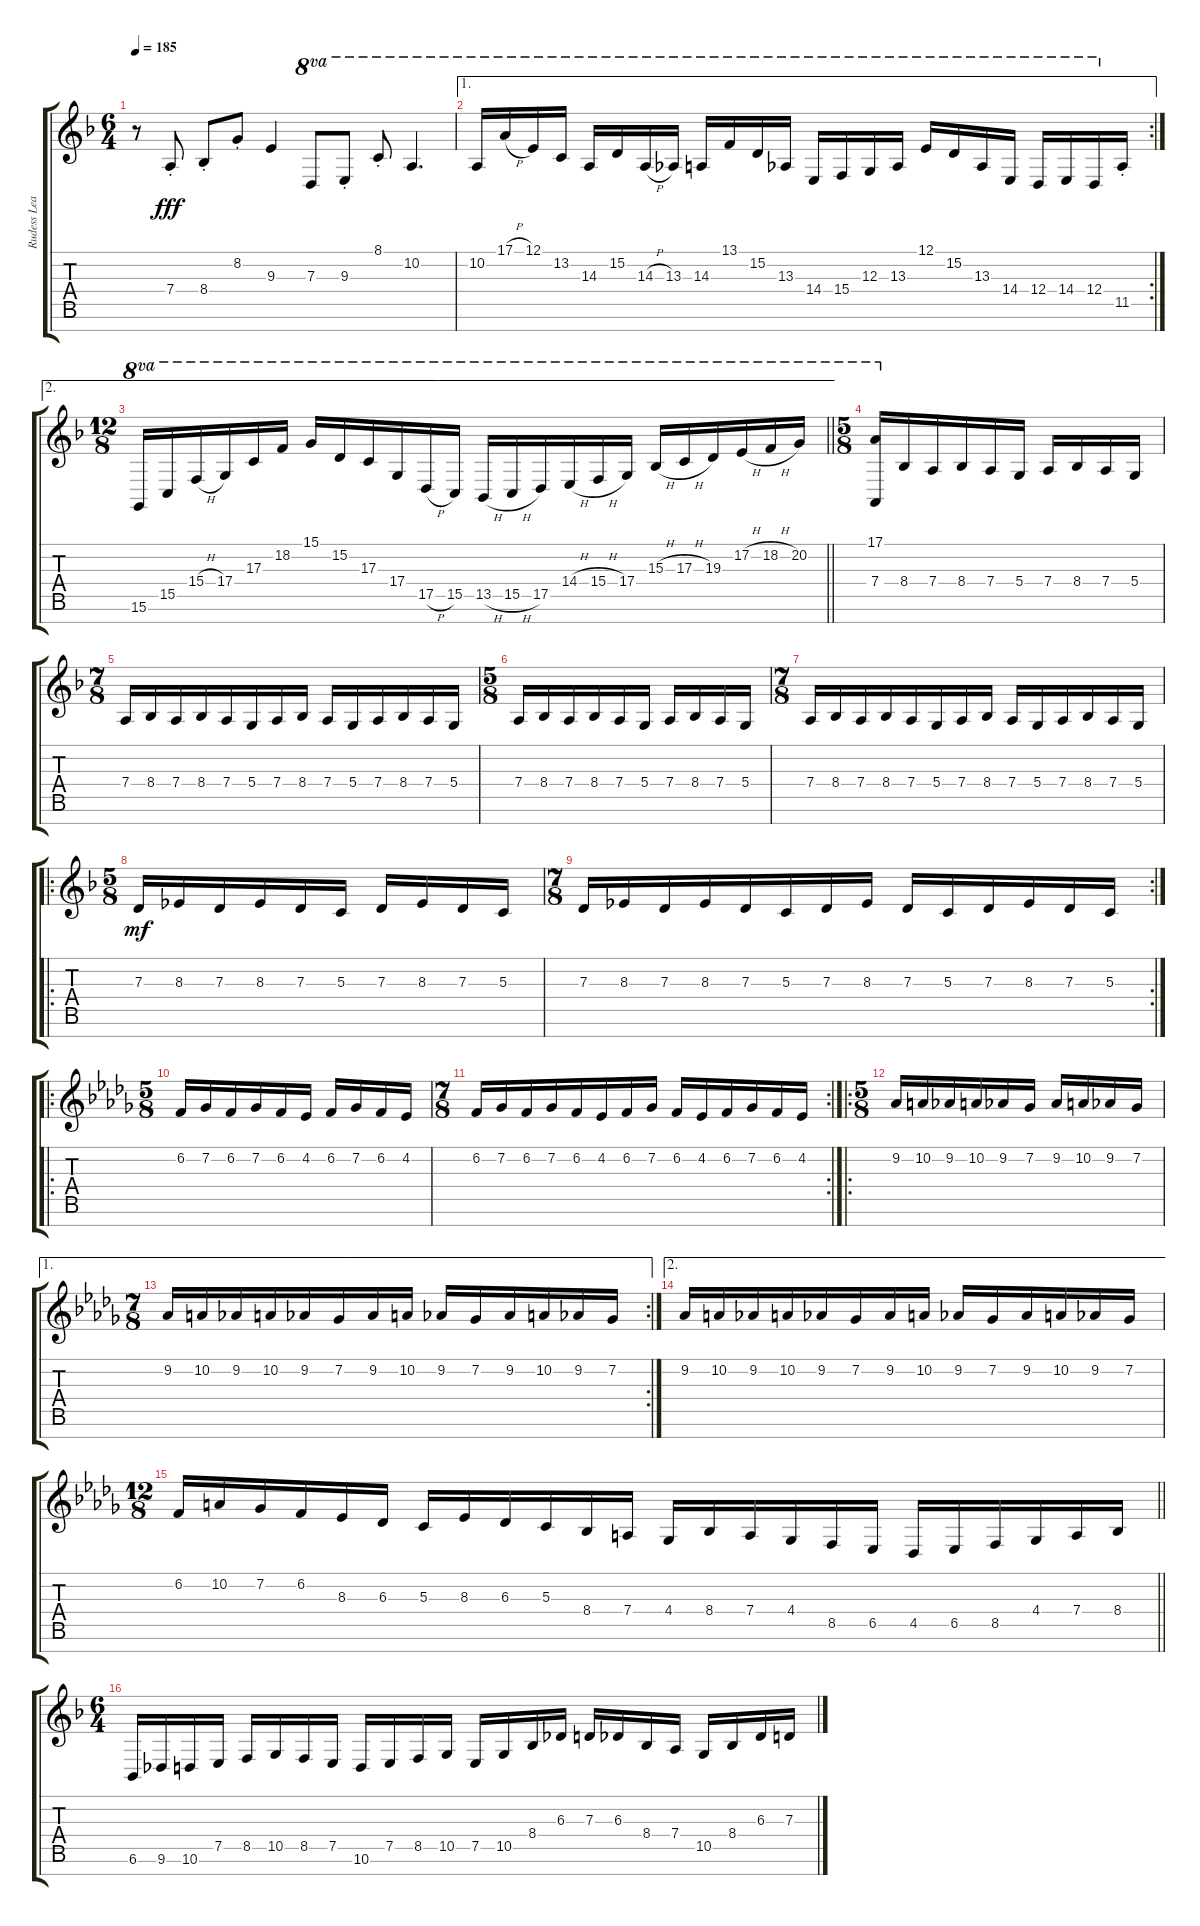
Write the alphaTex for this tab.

\track ("Rudess Lead" "Rudess Lea") {instrument lead2sawtooth}
\staff {score tabs}
\tuning (E4 B3 G3 D3 A2 E2 B1) {hide}
\ts (6 4)
\tempo 185
\clef g2
\ks f
r.8{dy fff} 7.4{st}.8 8.4{st}.8 8.2{st}.8 9.3.4 7.3.8{ot 8va} 9.3{st}.8{ot 8va} 8.1{st}.8{ot 8va} 10.2.4{d ot 8va} |
\ae 1
\rc 2
10.2.16{ot 8va} 17.1{h}.16{ot 8va} 12.1.16{ot 8va} 13.2.16{ot 8va} 14.3.16{ot 8va} 15.2.16{ot 8va} 14.3{h}.16{ot 8va} 13.3.16{ot 8va} 14.3.16{ot 8va} 13.1.16{ot 8va} 15.2.16{ot 8va} 13.3.16{ot 8va} 14.4.16{ot 8va} 15.4.16{ot 8va} 12.3.16{ot 8va} 13.3.16{ot 8va} 12.1.16{ot 8va} 15.2.16{ot 8va} 13.3.16{ot 8va} 14.4.16{ot 8va} 12.4.16{ot 8va} 14.4.16{ot 8va} 12.4.16{ot 8va} 11.5{st}.16 |
\ae 2
\ts (12 8)
\barLineRight lightlight
15.6.16{ot 8va} 15.5.16{ot 8va} 15.4{h}.16{ot 8va} 17.4.16{ot 8va} 17.3.16{ot 8va} 18.2.16{ot 8va} 15.1.16{ot 8va} 15.2.16{ot 8va} 17.3.16{ot 8va} 17.4.16{ot 8va} 17.5{h}.16{ot 8va} 15.5.16{ot 8va} 13.5{h}.16{ot 8va} 15.5{h}.16{ot 8va} 17.5.16{ot 8va} 14.4{h}.16{ot 8va} 15.4{h}.16{ot 8va} 17.4.16{ot 8va} 15.3{h}.16{ot 8va} 17.3{h}.16{ot 8va} 19.3.16{ot 8va} 17.2{h}.16{ot 8va} 18.2{h}.16{ot 8va} 20.2.16{ot 8va} |
\ts (5 8)
(17.1 7.4).16{ot 8va} 8.4.16 7.4.16 8.4.16 7.4.16 5.4.16 7.4.16 8.4.16 7.4.16 5.4.16 |
\ts (7 8)
7.4.16 8.4.16 7.4.16 8.4.16 7.4.16 5.4.16 7.4.16 8.4.16 7.4.16 5.4.16 7.4.16 8.4.16 7.4.16 5.4.16 |
\ts (5 8)
7.4.16 8.4.16 7.4.16 8.4.16 7.4.16 5.4.16 7.4.16 8.4.16 7.4.16 5.4.16 |
\ts (7 8)
7.4.16 8.4.16 7.4.16 8.4.16 7.4.16 5.4.16 7.4.16 8.4.16 7.4.16 5.4.16 7.4.16 8.4.16 7.4.16 5.4.16 |
\ro
\ts (5 8)
7.3.16{dy mf} 8.3.16 7.3.16 8.3.16 7.3.16 5.3.16 7.3.16 8.3.16 7.3.16 5.3.16 |
\rc 2
\ts (7 8)
7.3.16 8.3.16 7.3.16 8.3.16 7.3.16 5.3.16 7.3.16 8.3.16 7.3.16 5.3.16 7.3.16 8.3.16 7.3.16 5.3.16 |
\ro
\ts (5 8)
\ks db
6.2.16 7.2.16 6.2.16 7.2.16 6.2.16 4.2.16 6.2.16 7.2.16 6.2.16 4.2.16 |
\rc 2
\ts (7 8)
6.2.16 7.2.16 6.2.16 7.2.16 6.2.16 4.2.16 6.2.16 7.2.16 6.2.16 4.2.16 6.2.16 7.2.16 6.2.16 4.2.16 |
\ro
\ts (5 8)
9.2.16 10.2.16 9.2.16 10.2.16 9.2.16 7.2.16 9.2.16 10.2.16 9.2.16 7.2.16 |
\ae 1
\rc 2
\ts (7 8)
9.2.16 10.2.16 9.2.16 10.2.16 9.2.16 7.2.16 9.2.16 10.2.16 9.2.16 7.2.16 9.2.16 10.2.16 9.2.16 7.2.16 |
\ae 2
9.2.16 10.2.16 9.2.16 10.2.16 9.2.16 7.2.16 9.2.16 10.2.16 9.2.16 7.2.16 9.2.16 10.2.16 9.2.16 7.2.16 |
\ts (12 8)
\barLineRight lightlight
6.2.16 10.2.16 7.2.16 6.2.16 8.3.16 6.3.16 5.3.16 8.3.16 6.3.16 5.3.16 8.4.16 7.4.16 4.4.16 8.4.16 7.4.16 4.4.16 8.5.16 6.5.16 4.5.16 6.5.16 8.5.16 4.4.16 7.4.16 8.4.16 |
\ts (6 4)
\ks f
6.6.16 9.6.16 10.6.16 7.5.16 8.5.16 10.5.16 8.5.16 7.5.16 10.6.16 7.5.16 8.5.16 10.5.16 7.5.16 10.5.16 8.4.16 6.3.16 7.3.16 6.3.16 8.4.16 7.4.16 10.5.16 8.4.16 6.3.16 7.3.16
